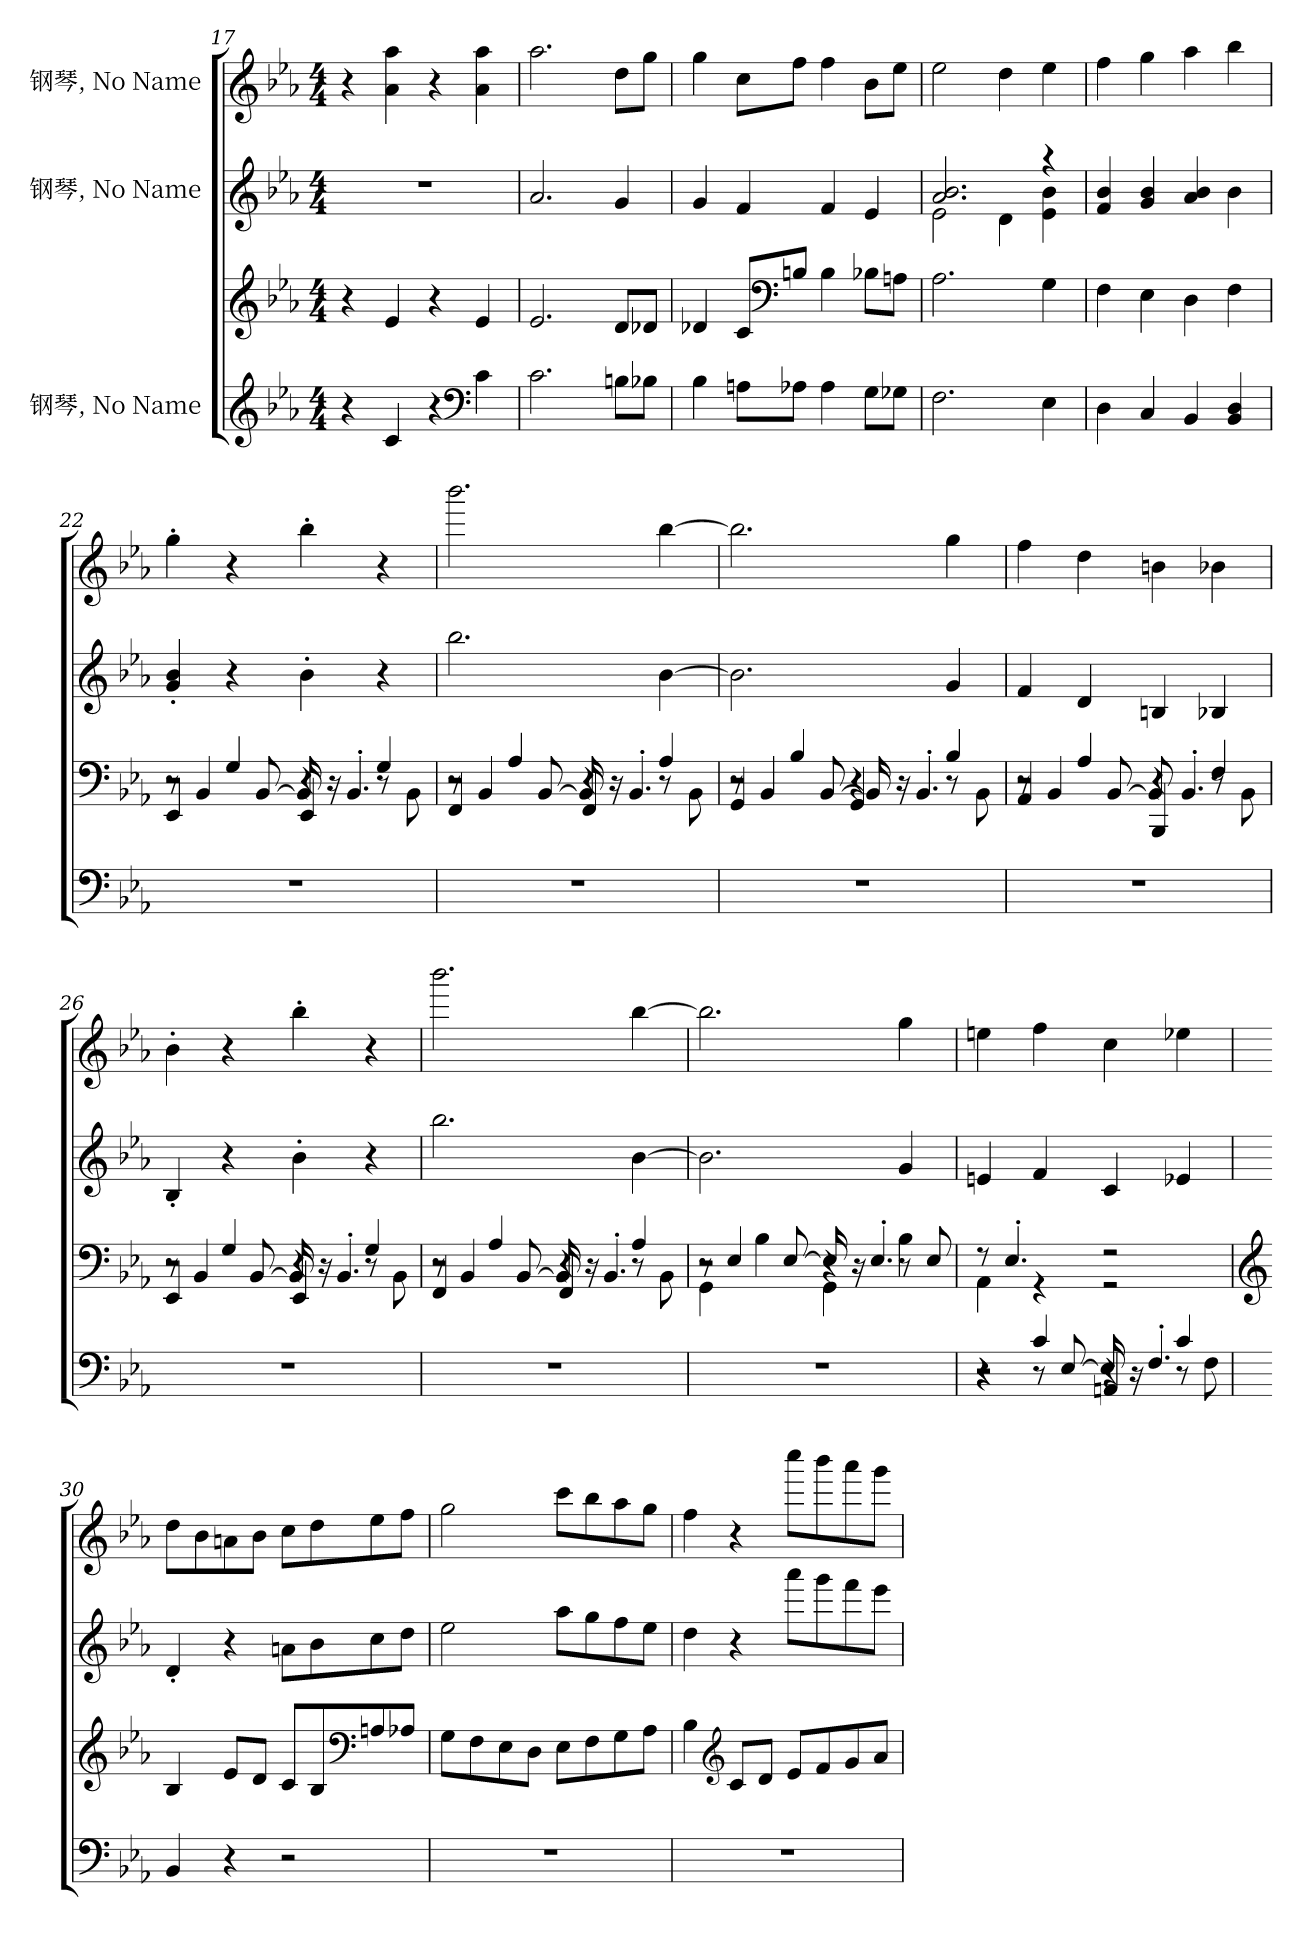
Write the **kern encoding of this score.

**kern	**kern	**kern	**kern
*part3	*part3	*part2	*part1
*staff4	*staff3	*staff2	*staff1
*I"钢琴, No Name	*	*I"钢琴, No Name	*I"钢琴, No Name
*clefG2	*clefG2	*clefG2	*clefG2
*k[b-e-a-]	*k[b-e-a-]	*k[b-e-a-]	*k[b-e-a-]
*M4/4	*M4/4	*M4/4	*M4/4
=17	=17	=17	=17
4r	4r	1r	4r
4c/	4e-/	.	4a-\ 4aa-\
4r	4r	.	4r
*clefF4	*	*	*
*	*	*	*MM22
4c\	4e-/	.	4a-\ 4aa-\
!!LO:LB:g=z
=18	=18	=18	=18
*	*	*	*MM241
2.c\	2.e-/	2.a-/	2.aa-\
8Bn\L	8d/L	4g/	8dd\L
8B-X\J	8d-X/J	.	8gg\J
=19	=19	=19	=19
4B-\	4d-X/	4g/	4gg\
8An\L	8c/L	4f/	8cc\L
*	*clefF4	*	*
8A-X\J	8Bn/J	.	8ff\J
4A-\	4B\	4f/	4ff\
8G\L	8B-X\L	4e-/	8b-\L
*	*	*	*MM239
8G-X\J	8An\J	.	8ee-\J
=20	=20	=20	=20
*	*	*^	*
2.F\	2.A-\	2.a-/ 2.b-/	2e-\	2ee-\
.	.	.	4d\	4dd\
4E-\	4G\	4r	4e-\ 4b-\	4ee-\
*	*	*v	*v	*
=21	=21	=21	=21
4D\	4F\	4f/ 4b-/	4ff\
4C/	4E-\	4g/ 4b-/	4gg\
4BB-/	4D\	4a-/ 4b-/	4aa-\
*	*	*	*MM237
4BB-/ 4D/	4F\	4b-\	4bb-\
=22	=22	=22	=22
*	*	*	*MM241
*	*^	*	*
*	*	*^	*	*
1r	4EE-/	2r	8r	4g/' 4b-/'	4gg'\
.	.	.	4BB-/	.	.
.	4G/	.	.	4r	4r
.	.	.	[8BB-/	.	.
.	4EE-/	4r	16BB-/]	4b-'\	4bb-'\
.	.	.	16r	.	.
.	.	.	4.BB-'/	.	.
.	4G/	8r	.	4r	4r
.	.	8BB-\	.	.	.
!!LO:LB:g=z
=23	=23	=23	=23	=23	=23
*	*	*	*	*	*MM241
1r	4FF/	2r	8r	2.bb-\	2.bbb-\
.	.	.	4BB-/	.	.
.	4A-/	.	.	.	.
.	.	.	[8BB-/	.	.
.	4FF/	4r	16BB-/]	.	.
.	.	.	16r	.	.
.	.	.	4.BB-'/	.	.
.	4A-/	8r	.	[4b-\	[4bb-\
.	.	8BB-\	.	.	.
=24	=24	=24	=24	=24	=24
1r	4GG/	2r	8r	2.b-\]	2.bb-\]
.	.	.	4BB-/	.	.
.	4B-/	.	.	.	.
.	.	.	[8BB-/	.	.
.	4GG/	4r	16BB-/]	.	.
.	.	.	16r	.	.
.	.	.	4.BB-'/	.	.
.	4B-/	8r	.	4g/	4gg\
.	.	8BB-\	.	.	.
=25	=25	=25	=25	=25	=25
1r	4AA-/	2r	8r	4f/	4ff\
.	.	.	4BB-/	.	.
.	4A-/	.	.	4d/	4dd\
.	.	.	[8BB-/	.	.
.	4BBB-/	4r	8BB-/]	4Bn/	4bn\
.	.	.	4.BB-'/	.	.
.	4F/	8r	.	4B-X/	4b-X\
.	.	8BB-\	.	.	.
!!LO:PB:g=z
=26	=26	=26	=26	=26	=26
*	*	*	*	*	*MM241
1r	4EE-/	2r	8r	4B-'/	4b-'\
.	.	.	4BB-/	.	.
.	4G/	.	.	4r	4r
.	.	.	[8BB-/	.	.
.	4EE-/	4r	16BB-/]	4b-'\	4bb-'\
.	.	.	16r	.	.
.	.	.	4.BB-'/	.	.
.	4G/	8r	.	4r	4r
.	.	8BB-\	.	.	.
=27	=27	=27	=27	=27	=27
*	*	*	*	*	*MM241
1r	4FF/	2r	8r	2.bb-\	2.bbb-\
.	.	.	4BB-/	.	.
.	4A-/	.	.	.	.
.	.	.	[8BB-/	.	.
.	4FF/	4r	16BB-/]	.	.
.	.	.	16r	.	.
.	.	.	4.BB-'/	.	.
.	4A-/	8r	.	[4b-\	[4bb-\
.	.	8BB-\	.	.	.
=28	=28	=28	=28	=28	=28
1r	2r	4GG\	8r	2.b-\]	2.bb-\]
.	.	.	4E-/	.	.
.	.	4B-\	.	.	.
.	.	.	[8E-/	.	.
.	4r	4GG\	16E-/]	.	.
.	.	.	16r	.	.
.	.	.	4.E-'/	.	.
.	8r	4B-\	.	4g/	4gg\
.	8E-/	.	.	.	.
*	*	*v	*v	*	*
!!LO:LB:g=z
=29	=29	=29	=29	=29
*^	*	*	*	*
*	*^	*	*	*	*
4r	2r	4r	8r	4AA-\	4en/	4een\
.	.	.	4.E-'/	.	.	.
4c/	.	8r	.	4r	4f/	4ff\
.	.	[8E-/	.	.	.	.
4AAn/	4r	16E-/]	2r	2r	4c/	4cc\
.	.	16r	.	.	.	.
.	.	4.F'/	.	.	.	.
4c/	8r	.	.	.	4e-X/	4ee-X\
.	8F\	.	.	.	.	.
*v	*v	*v	*	*	*	*
*	*v	*v	*	*
=30	=30	=30	=30
*	*clefG2	*	*
*	*	*	*MM241
4BB-/	4B-/	4d'/	8dd\L
.	.	.	8b-\
4r	8e-/L	4r	8an\
.	8d/J	.	8b-\J
2r	8c/L	8an\L	8cc\L
.	8B-/	8b-\	8dd\
*	*clefF4	*	*
.	8An/	8cc\	8ee-\
.	8A-X/J	8dd\J	8ff\J
=31	=31	=31	=31
1r	8G\L	2ee-\	2gg\
.	8F\	.	.
.	8E-\	.	.
.	8D\J	.	.
.	8E-\L	8aa-\L	8ccc\L
.	8F\	8gg\	8bb-\
.	8G\	8ff\	8aa-\
.	8A-\J	8ee-\J	8gg\J
!!LO:LB:g=z
=32	=32	=32	=32
1r	4B-\	4dd\	4ff\
*	*clefG2	*	*
.	8c/L	4r	4r
.	8d/J	.	.
.	8e-/L	8aaa-\L	8cccc\L
.	8f/	8ggg\	8bbb-\
.	8g/	8fff\	8aaa-\
.	8a-/J	8eee-\J	8ggg\J
=	=	=	=
*-	*-	*-	*-
